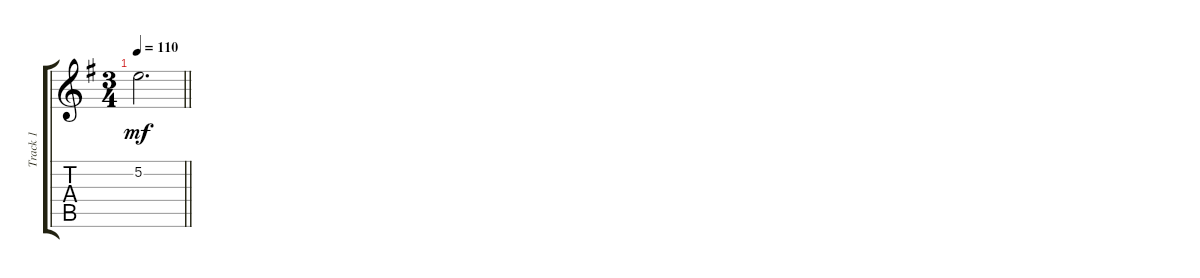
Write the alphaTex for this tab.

\track ("Track 1" "Track 1") {instrument acousticguitarnylon}
\staff {score tabs}
\tuning (E4 B3 G3 D3 A2 E2) {hide}
\ts (3 4)
\tempo 110
\clef g2
\barLineRight lightlight
\ks g
5.2.2{d dy mf}
